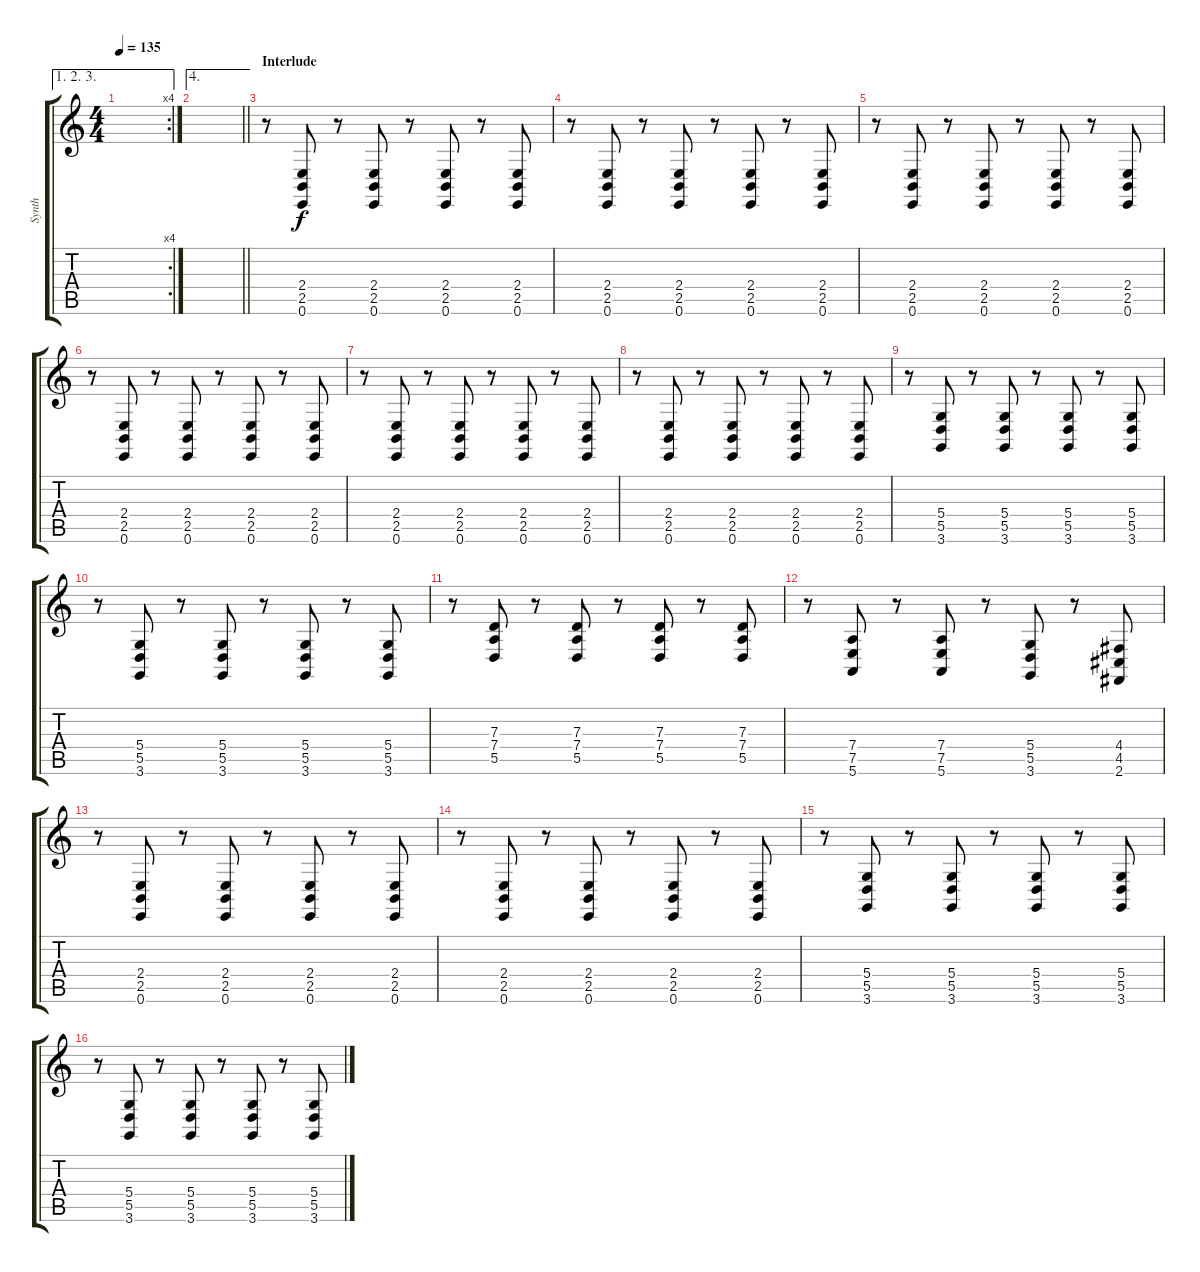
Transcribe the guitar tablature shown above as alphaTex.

\track ("Synth" "Synth") {instrument lead2sawtooth}
\staff {score tabs}
\tuning (E4 B3 G3 D3 A2 E2) {hide}
\ae (1 2 3)
\rc 4
\ts (4 4)
\tempo 135
\clef g2
\ks c
|
\ae 4
\barLineRight lightlight
|
\section ("" "Interlude")
r.8 (2.4 2.5 0.6).8 r.8 (2.4 2.5 0.6).8 r.8 (2.4 2.5 0.6).8 r.8 (2.4 2.5 0.6).8 |
r.8 (2.4 2.5 0.6).8 r.8 (2.4 2.5 0.6).8 r.8 (2.4 2.5 0.6).8 r.8 (2.4 2.5 0.6).8 |
r.8 (2.4 2.5 0.6).8 r.8 (2.4 2.5 0.6).8 r.8 (2.4 2.5 0.6).8 r.8 (2.4 2.5 0.6).8 |
r.8 (2.4 2.5 0.6).8 r.8 (2.4 2.5 0.6).8 r.8 (2.4 2.5 0.6).8 r.8 (2.4 2.5 0.6).8 |
r.8 (2.4 2.5 0.6).8 r.8 (2.4 2.5 0.6).8 r.8 (2.4 2.5 0.6).8 r.8 (2.4 2.5 0.6).8 |
r.8 (2.4 2.5 0.6).8 r.8 (2.4 2.5 0.6).8 r.8 (2.4 2.5 0.6).8 r.8 (2.4 2.5 0.6).8 |
r.8 (5.4 5.5 3.6).8 r.8 (5.4 5.5 3.6).8 r.8 (5.4 5.5 3.6).8 r.8 (5.4 5.5 3.6).8 |
r.8 (5.4 5.5 3.6).8 r.8 (5.4 5.5 3.6).8 r.8 (5.4 5.5 3.6).8 r.8 (5.4 5.5 3.6).8 |
r.8 (7.3 7.4 5.5).8 r.8 (7.3 7.4 5.5).8 r.8 (7.3 7.4 5.5).8 r.8 (7.3 7.4 5.5).8 |
r.8 (7.4 7.5 5.6).8 r.8 (7.4 7.5 5.6).8 r.8 (5.4 5.5 3.6).8 r.8 (4.4 4.5 2.6).8 |
r.8 (2.4 2.5 0.6).8 r.8 (2.4 2.5 0.6).8 r.8 (2.4 2.5 0.6).8 r.8 (2.4 2.5 0.6).8 |
r.8 (2.4 2.5 0.6).8 r.8 (2.4 2.5 0.6).8 r.8 (2.4 2.5 0.6).8 r.8 (2.4 2.5 0.6).8 |
r.8 (5.4 5.5 3.6).8 r.8 (5.4 5.5 3.6).8 r.8 (5.4 5.5 3.6).8 r.8 (5.4 5.5 3.6).8 |
r.8 (5.4 5.5 3.6).8 r.8 (5.4 5.5 3.6).8 r.8 (5.4 5.5 3.6).8 r.8 (5.4 5.5 3.6).8
